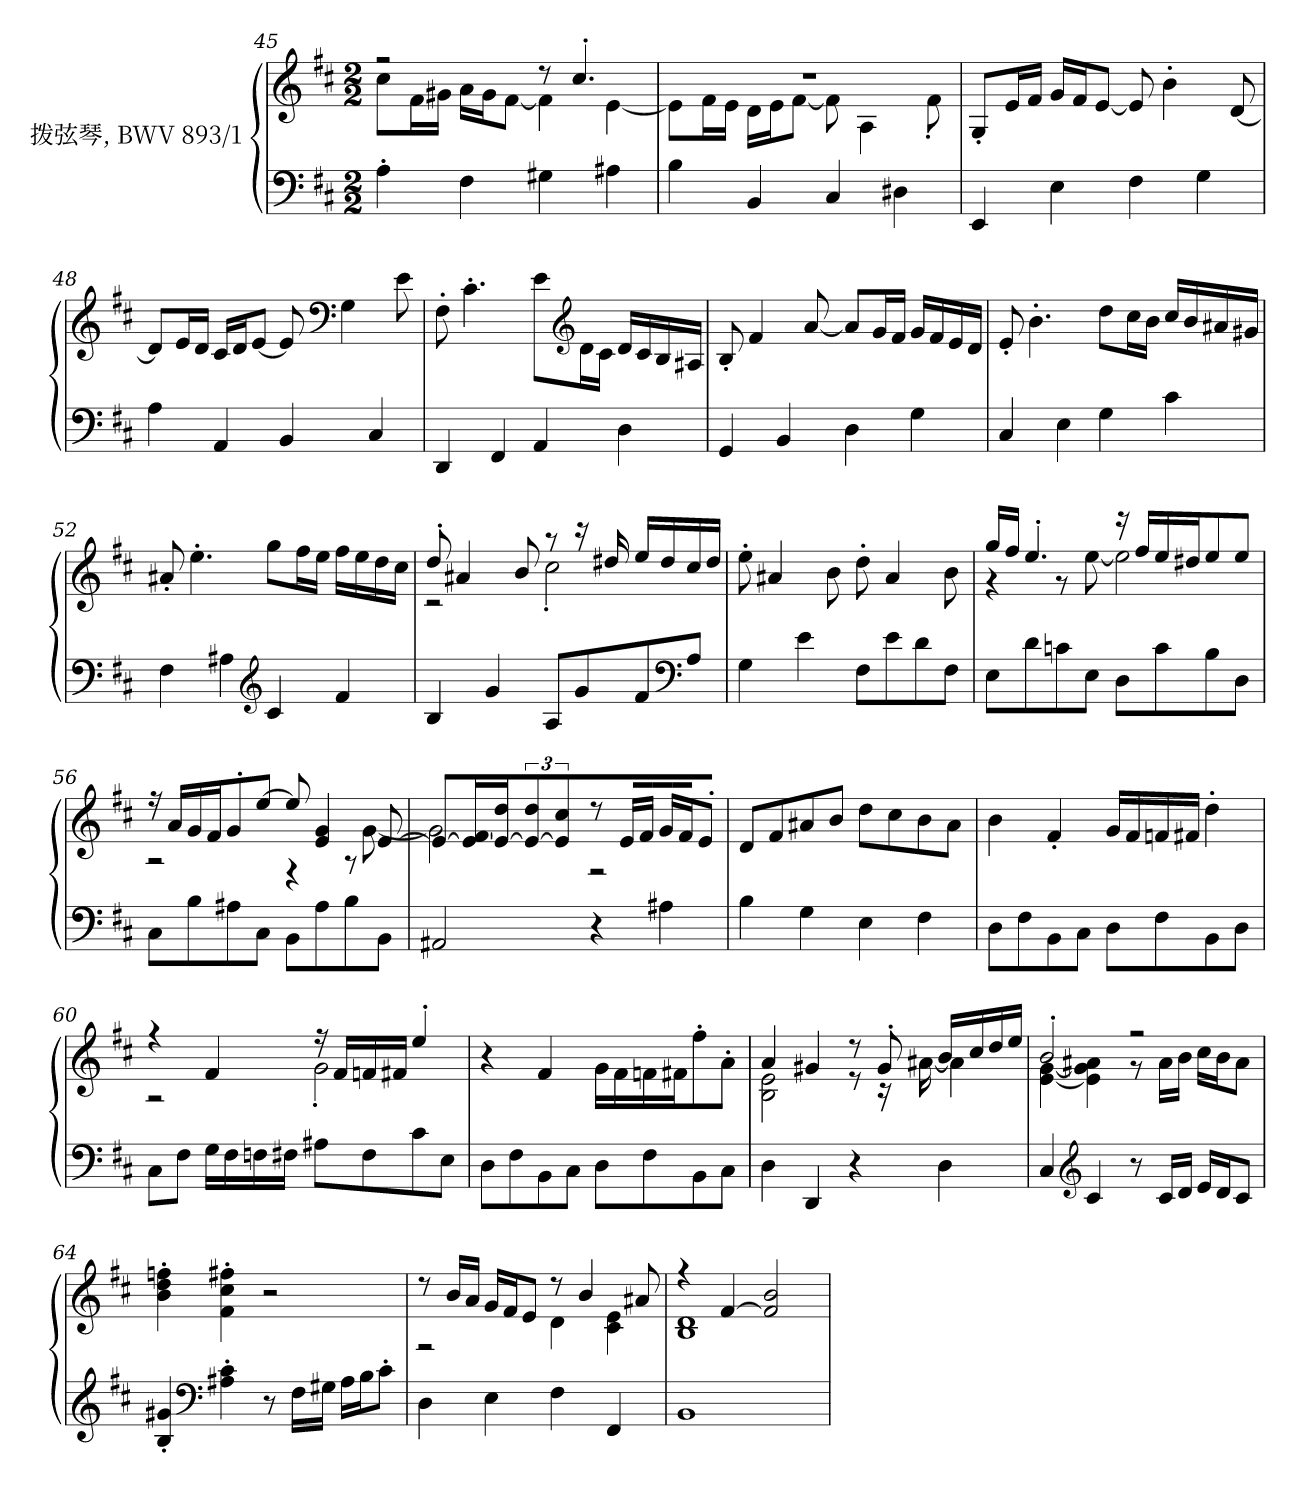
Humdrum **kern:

**kern	**kern
*part1	*part1
*staff2	*staff1
*I"拨弦琴, BWV 893/1	*
!!LO:LB:g=z
*clefF4	*clefG2
*k[f#c#]	*k[f#c#]
*M2/2	*M2/2
=45	=45
*	*^
4A'\	2r	8cc#\L
.	.	16f#\L
.	.	16g#X\JJ
4F#\	.	16a\LL
.	.	16g#\J
.	.	[8f#\J
4G#X\	8r	4f#\]
.	4.cc#'/	.
4A#X\	.	[4e\
=46	=46	=46
4B\	1r	8e\L]
.	.	16f#\L
.	.	16e\JJ
4BB/	.	16d\LL
.	.	16e\J
.	.	[8f#\J
4C#/	.	8f#\]
.	.	4A\
4D#X\	.	.
.	.	8f#'\
*	*v	*v
=47	=47
4EE/	8G'/L
.	16e/L
.	16f#/JJ
4E\	16g/LL
.	16f#/J
.	[8e/J
4F#\	8e/]
.	4b'\
4G\	.
.	[8d/
=48	=48
4A\	8d/L]
.	16e/L
.	16d/JJ
4AA/	16c#/LL
.	16d/J
.	[8e/J
4BB/	8e/]
*	*clefF4
.	4G\
4C#/	.
.	8e\
!!LO:LB:g=z
=49	=49
4DD/	8F#'\
.	4.c#'\
4FF#/	.
4AA/	8e\L
*	*clefG2
.	16d\L
.	16c#\JJ
4D\	16d/LL
.	16c#/
.	16B/
.	16A#X/JJ
=50	=50
4GG/	8B'/
.	4f#/
4BB/	.
.	[8a/
4D\	8a/L]
.	16g/L
.	16f#/JJ
4G\	16g/LL
.	16f#/
.	16e/
.	16d/JJ
=51	=51
4C#/	8e'/
.	4.b'\
4E\	.
4G\	8dd\L
.	16cc#\L
.	16b\JJ
4c#\	16cc#/LL
.	16b/
.	16a#X/
.	16g#X/JJ
!!LO:LB:g=z
=52	=52
4F#\	8a#X'/
.	4.ee'\
4A#X\	.
*clefG2	*
4c#/	8gg\L
.	16ff#\L
.	16ee\JJ
4f#/	16ff#\LL
.	16ee\
.	16dd\
.	16cc#\JJ
=53	=53
*	*^
4B/	8dd'/	2r
.	4a#X/	.
4g/	.	.
.	8b/	.
8A/L	8r	2cc#'\
8g/	16r	.
.	16dd#X/	.
8f#/	16ee/LL	.
.	16dd#/	.
*clefF4	*	*
8A/J	16cc#/	.
.	16dd#/JJ	.
*	*v	*v
=54	=54
4G\	8ee'\
.	4a#X/
4e\	.
.	8b\
8F#\L	8dd'\
8e\	4a#/
8d\	.
8F#\J	8b\
!!LO:LB:g=z
=55	=55
*	*^
8E\L	16gg/LL	4r
.	16ff#/JJ	.
8d\	4.ee'/	.
8cn\	.	8r
8E\J	.	[8ee\
8D\L	16r	2ee\]
.	16ff#/LL	.
8c\	16ee/	.
.	16dd#X/J	.
8B\	8ee/	.
8D\J	8ee/J	.
=56	=56	=56
8C#\L	16r	2r
.	16a/LL	.
8B\	16g/	.
.	16f#/J	.
8A#X\	8g'/	.
8C#\J	[8ee/J	.
8BB\L	8ee/]	4r
8A#\	4e/ 4g/	.
8B\	.	8r
8BB\J	[8e/	[8g\
=57	=57	=57
2AA#X/	8e/L_	2g\]
.	16e/_ 16f#/L	.
.	16e/_ 16dd/J	.
.	12e/_ 12dd/J	.
.	6e/] 6cc#/	.
4r	8r	2r
.	16e/LL	.
.	16f#/JJ	.
4A#X\	16g/LL	.
.	16f#/J	.
.	8e'/J	.
*	*v	*v
!!LO:PB:g=z
=58	=58
4B\	8d/L
.	8f#/
4G\	8a#X/
.	8b/J
4E\	8dd\L
.	8cc#\
4F#\	8b\
.	8a#\J
=59	=59
8D\L	4b\
8F#\	.
8BB\	4f#'/
8C#\J	.
8D\L	16g/LL
.	16f#/
8F#\	16fn/
.	16f#X/JJ
8BB\	4dd'\
8D\J	.
=60	=60
*	*^
8C#\L	4r	2r
8F#\J	.	.
16G\LL	4f#/	.
16F#\	.	.
16Fn\	.	.
16F#X\JJ	.	.
8A#X\L	16r	2g'\
.	16f#/LL	.
8F#\	16fn/	.
.	16f#X/JJ	.
8c#\	4ee'/	.
8E\J	.	.
*	*v	*v
!!LO:LB:g=z
=61	=61
8D\L	4r
8F#\	.
8BB\	4f#/
8C#\J	.
8D\L	16g\LL
.	16f#\
8F#\	16fn\
.	16f#X\J
8BB\	8ff#'\
8C#\J	8a'\J
=62	=62
*	*^
4D\	4a/	2B\ 2e\
4DD/	4g#X/	.
4r	8r	8r
.	8g#'/	16r
.	.	[16a#X\
4D\	16b/LL	4a#\]
.	16cc#/	.
.	16dd/	.
.	16ee/JJ	.
=63	=63	=63
4C#/	2b'/	[4e\ [4g\
*clefG2	*	*
4c#/	.	4e\] 4g\] 4a#X\
8r	2r	8r
16c#/LL	.	16a#\LL
16d/JJ	.	16b\JJ
16e/LL	.	16cc#\LL
16d/J	.	16b\J
8c#/J	.	8a#\J
*	*v	*v
!!LO:LB:g=z
=64	=64
4B/' 4g#X/'	4b\' 4dd\' 4ffn\'
*clefF4	*
4A#X\' 4c#\'	4f#\' 4cc#\' 4ff#X\'
8r	2r
16F#\LL	.
16G#X\JJ	.
16A#\LL	.
16B\J	.
8c#'\J	.
=65	=65
*	*^
4D\	8r	2r
.	16b/LL	.
.	16a/JJ	.
4E\	16g/LL	.
.	16f#/J	.
.	8e/J	.
4F#\	8r	4d\
.	4b/	.
4FF#/	.	4c#\ 4e\
.	8a#X/	.
=66	=66	=66
1BB	4r	1B 1d
.	[4f#/	.
.	2f#/] 2b/	.
*	*v	*v
=	=
*-	*-
